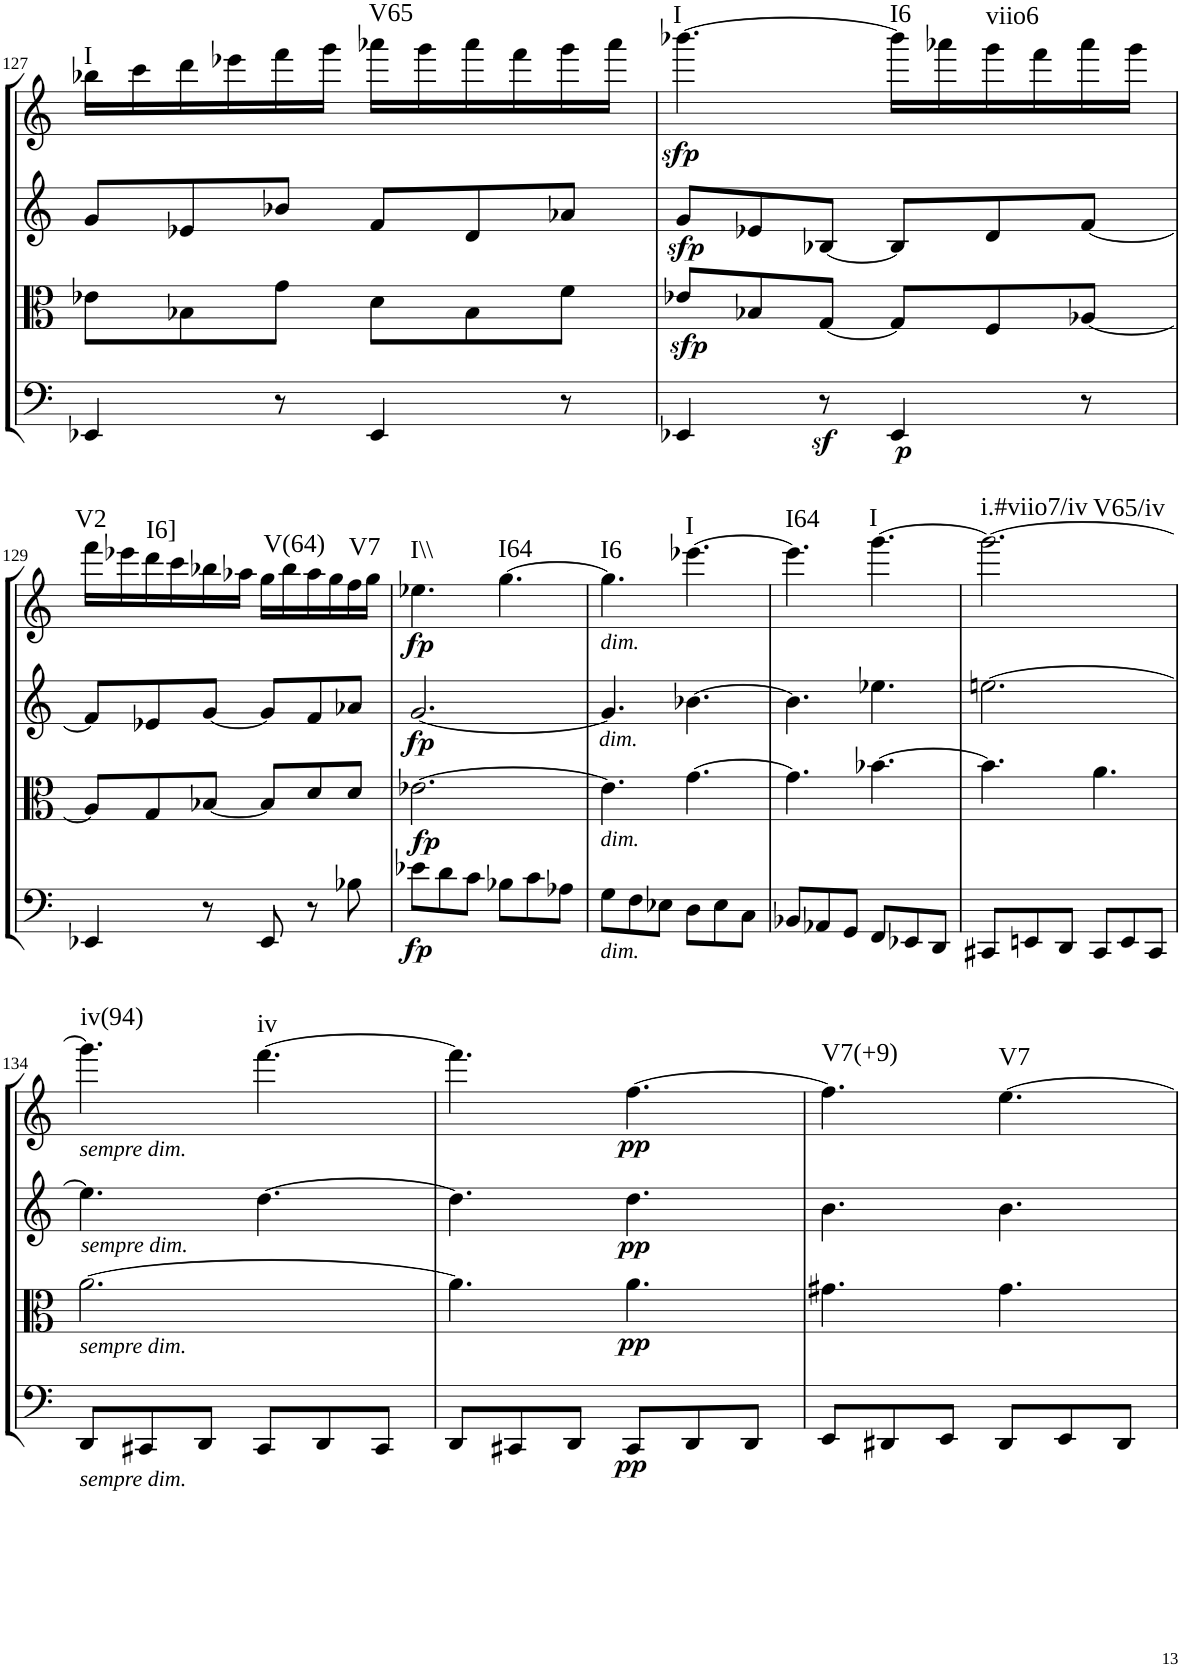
**kern	**dynam	**kern	**dynam	**kern	**dynam	**kern	**dynam	**harte
*part4	*part4	*part3	*part3	*part2	*part2	*part1	*part1	*part1
*staff4	*staff4	*staff3	*staff3	*staff2	*staff2	*staff1	*staff1	*
*I"Cello	*	*I"Viola	*	*I"2nd Violin	*	*I"1st Violin	*	*
*	*	*I'Vla	*	*I'Vln	*	*I'Vln	*	*
!!LO:PB:g=z
*clefF4	*	*clefC3	*	*clefG2	*	*clefG2	*	*
*k[]	*	*k[]	*	*k[]	*	*k[]	*	*
*M6/8	*	*M6/8	*	*M6/8	*	*M6/8	*	*
=127	=127	=127	=127	=127	=127	=127	=127	=127
!	!	!	!	!	!	!	!	!LO:H:kt=I
4EE-X/	.	8e-X\L	.	8g/L	.	16bb-X\LL	.	N
.	.	.	.	.	.	16ccc\	.	.
.	.	8B-X\	.	8e-X/	.	16ddd\	.	.
.	.	.	.	.	.	16eee-X\	.	.
8r	.	8g\J	.	8b-X/J	.	16fff\	.	.
.	.	.	.	.	.	16ggg\JJ	.	.
!	!	!	!	!	!	!	!	!LO:H:kt=V65
4EE-/	.	8d\L	.	8f/L	.	16aaa-X\LL	.	N
.	.	.	.	.	.	16ggg\	.	.
.	.	8B-\	.	8d/	.	16aaa-\	.	.
.	.	.	.	.	.	16fff\	.	.
8r	.	8f\J	.	8a-X/J	.	16ggg\	.	.
.	.	.	.	.	.	16aaa-\JJ	.	.
=128	=128	=128	=128	=128	=128	=128	=128	=128
!	!	!	!LO:DY:b	!	!LO:DY:b	!	!LO:DY:b	!LO:H:kt=I
4EE-X/	.	8e-X/L	sfp	8g/L	sfp	[4.bbb-X\	sfp	N
.	.	8B-X/	.	8e-X/	.	.	.	.
!	!LO:DY:b	!	!	!	!	!	!	!
8r	sf	[8G/J	.	[8B-X/J	.	.	.	.
!	!LO:DY:b	!	!	!	!	!	!	!LO:H:kt=I6
4EE-/	p	8G/L]	.	8B-/L]	.	16bbb-\LL]	.	N
.	.	.	.	.	.	16aaa-X\	.	.
!	!	!	!	!	!	!	!	!LO:H:kt=viio6
.	.	8F/	.	8d/	.	16ggg\	.	N
.	.	.	.	.	.	16fff\	.	.
8r	.	[8A-X/J	.	[8f/J	.	16aaa-\	.	.
.	.	.	.	.	.	16ggg\JJ	.	.
!!LO:LB:g=z
=129	=129	=129	=129	=129	=129	=129	=129	=129
!	!	!	!	!	!	!	!	!LO:H:kt=V2
4EE-X/	.	8A-/L]	.	8f/L]	.	16fff\LL	.	N
.	.	.	.	.	.	16eee-X\	.	.
!	!	!	!	!	!	!	!	!LO:H:kt=I6]
.	.	8G/	.	8e-X/	.	16ddd\	.	N
.	.	.	.	.	.	16ccc\	.	.
8r	.	[8B-X/J	.	[8g/J	.	16bb-X\	.	.
.	.	.	.	.	.	16aa-X\JJ	.	.
!	!	!	!	!	!	!	!	!LO:H:kt=V(64)
8EE-/	.	8B-/L]	.	8g/L]	.	16gg\LL	.	N
.	.	.	.	.	.	16bb-\	.	.
8r	.	8d/	.	8f/	.	16aa-\	.	.
.	.	.	.	.	.	16gg\	.	.
!	!	!	!	!	!	!	!	!LO:H:kt=V7
8B-X\	.	8d/J	.	8a-X/J	.	16ff\	.	N
.	.	.	.	.	.	16gg\JJ	.	.
=130	=130	=130	=130	=130	=130	=130	=130	=130
!	!LO:DY:b	!	!LO:DY:b	!	!LO:DY:b	!	!LO:DY:b	!LO:H:kt=I\\
8e-X\L	fp	[2.e-X\	fp	[2.g/	fp	4.ee-X\	fp	N
8d\	.	.	.	.	.	.	.	.
8c\J	.	.	.	.	.	.	.	.
!	!	!	!	!	!	!	!	!LO:H:kt=I64
8B-X\L	.	.	.	.	.	[4.gg\	.	N
8c\	.	.	.	.	.	.	.	.
8A-X\J	.	.	.	.	.	.	.	.
=131	=131	=131	=131	=131	=131	=131	=131	=131
!	!	!	!	!	!	!LO:TX:b:i:t=dim.	!	!
!	!	!	!	!LO:TX:b:i:t=dim.	!	!	!	!
!	!	!LO:TX:b:i:t=dim.	!	!	!	!	!	!
!LO:TX:b:i:t=dim.	!	!	!	!	!	!	!	!LO:H:kt=I6
8G\L	.	4.e-\]	.	4.g/]	.	4.gg\]	.	N
8F\	.	.	.	.	.	.	.	.
8E-X\J	.	.	.	.	.	.	.	.
!	!	!	!	!	!	!	!	!LO:H:kt=I
8D\L	.	[4.g\	.	[4.b-X\	.	[4.eee-X\	.	N
8E-\	.	.	.	.	.	.	.	.
8C\J	.	.	.	.	.	.	.	.
=132	=132	=132	=132	=132	=132	=132	=132	=132
!	!	!	!	!	!	!	!	!LO:H:kt=I64
8BB-X/L	.	4.g\]	.	4.b-\]	.	4.eee-\]	.	N
8AA-X/	.	.	.	.	.	.	.	.
8GG/J	.	.	.	.	.	.	.	.
!	!	!	!	!	!	!	!	!LO:H:kt=I
8FF/L	.	[4.b-X\	.	4.ee-X\	.	[4.ggg\	.	N
8EE-X/	.	.	.	.	.	.	.	.
8DD/J	.	.	.	.	.	.	.	.
=133	=133	=133	=133	=133	=133	=133	=133	=133
!	!	!	!	!	!	!	!	!LO:H:n=1:kt=i.#viio7/iv
!	!	!	!	!	!	!	!	!LO:H:n=2:kt=V65/iv
8CC#X/L	.	4.b-\]	.	[2.een\	.	2.ggg\_	.	N N
8EEn/	.	.	.	.	.	.	.	.
8DD/J	.	.	.	.	.	.	.	.
8CC#/L	.	4.a\	.	.	.	.	.	.
8EE/	.	.	.	.	.	.	.	.
8CC#/J	.	.	.	.	.	.	.	.
!!LO:LB:g=z
=134	=134	=134	=134	=134	=134	=134	=134	=134
!	!	!	!	!	!	!LO:TX:b:i:t=sempre dim.	!	!
!	!	!	!	!LO:TX:b:i:t=sempre dim.	!	!	!	!
!	!	!LO:TX:b:i:t=sempre dim.	!	!	!	!	!	!
!LO:TX:b:i:t=sempre dim.	!	!	!	!	!	!	!	!LO:H:kt=iv(94)
8DD/L	.	[2.a\	.	4.ee\]	.	4.ggg\]	.	N
8CC#X/	.	.	.	.	.	.	.	.
8DD/J	.	.	.	.	.	.	.	.
!	!	!	!	!	!	!	!	!LO:H:kt=iv
8CC#/L	.	.	.	[4.dd\	.	[4.fff\	.	N
8DD/	.	.	.	.	.	.	.	.
8CC#/J	.	.	.	.	.	.	.	.
=135	=135	=135	=135	=135	=135	=135	=135	=135
8DD/L	.	4.a\]	.	4.dd\]	.	4.fff\]	.	.
8CC#X/	.	.	.	.	.	.	.	.
8DD/J	.	.	.	.	.	.	.	.
!	!LO:DY:b	!	!LO:DY:b	!	!LO:DY:b	!	!LO:DY:b	!
8CC#/L	pp	4.a\	pp	4.dd\	pp	[4.ff\	pp	.
8DD/	.	.	.	.	.	.	.	.
8DD/J	.	.	.	.	.	.	.	.
=136	=136	=136	=136	=136	=136	=136	=136	=136
!	!	!	!	!	!	!	!	!LO:H:kt=V7(+9)
8EE/L	.	4.g#X\	.	4.b\	.	4.ff\]	.	N
8DD#X/	.	.	.	.	.	.	.	.
8EE/J	.	.	.	.	.	.	.	.
!	!	!	!	!	!	!	!	!LO:H:kt=V7
8DD#/L	.	4.g#\	.	4.b\	.	[4.ee\	.	N
8EE/	.	.	.	.	.	.	.	.
8DD#/J	.	.	.	.	.	.	.	.
=	=	=	=	=	=	=	=	=
*-	*-	*-	*-	*-	*-	*-	*-	*-
